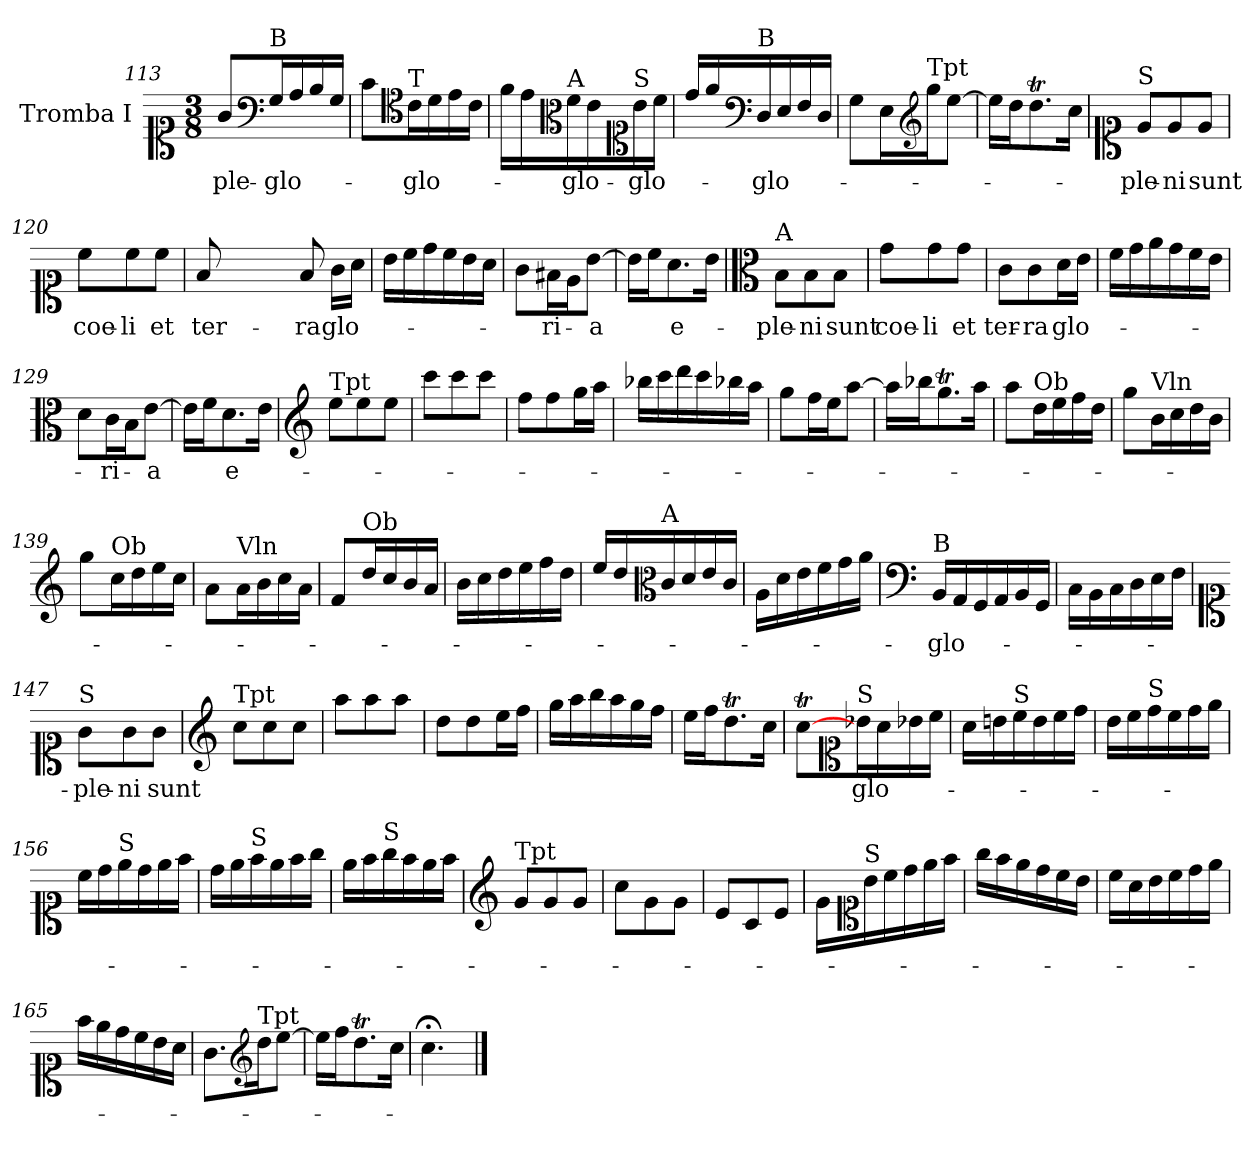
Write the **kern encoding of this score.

**kern	**text
*part1	*part1
*staff1	*staff1
*I"Tromba I	*
*I'Tr. I	*
*clefC1	*
*ITrd-1c-2	*
*k[f#c#]	*
*M3/8	*
=113	=113
8a/L	ple-
*clefF4	*
!LO:TX:a:t=B	!
16A/L	glo-
16B/	.
16c#/	.
16A/JJ	.
=114	=114
8d\L	.
*clefC4	*
!LO:TX:a:t=T	!
16d\L	glo-
16e\	.
16f#\	.
16d\JJ	.
=115	=115
16g\LL	.
16f#\	.
*clefC3	*
!LO:TX:a:t=A	!
16g\	glo-
16f#\	.
*clefC1	*
!LO:TX:a:t=S	!
16cc#\	glo-
16dd\JJ	.
=116	=116
16ee/LL	.
16ff#/	.
*clefF4	*
!LO:TX:a:t=B	!
16E/	glo-
16F#/	.
16G/	.
16E/JJ	.
=117	=117
8A\L	.
16F#\L	.
*clefG2	*
!LO:TX:a:t=Tpt	!
16aa\J	.
[8ff#\J	.
=118	=118
16ff#\LL]	.
16ee\J	.
8.eeT\	.
16dd\Jk	.
=119	=119
*clefC1	*
!LO:TX:a:t=S	!
8f#/L	ple-
8f#/	-ni
8f#/J	sunt
=120	=120
8dd\L	coe-
8dd\	-li
8dd\J	et
=121	=121
*^	*
8g	4.ryy	ter-
4.ryy	.	.
.	4.ryy	.
8g	.	-ra
16a\LL	.	glo-
16b\JJ	.	.
*v	*v	*
=122	=122
16cc#\LL	.
16dd\	.
16ee\	.
16dd\	.
16cc#\	.
16b\JJ	.
=123	=123
8a\L	.
16g#X\L	-ri-
16f#\J	.
[8cc#\J	-a
=124	=124
16cc#\LL]	.
16dd\J	.
8.b\	e-
16cc#\Jk	.
=125	=125
*clefC3	*
!LO:TX:a:t=A	!
8c#\L	ple-
8c#\	-ni
8c#\J	sunt
=126	=126
8a\L	coe-
8a\	-li
8a\J	et
=127	=127
8d\L	ter-
8d\	-ra
16e\L	glo-
16f#\JJ	.
=128	=128
16g\LL	.
16a\	.
16b\	.
16a\	.
16g\	.
16f#\JJ	.
=129	=129
8e\L	.
16d\L	-ri-
16c#\J	.
[8f#\J	-a
=130	=130
16f#\LL]	.
16g\J	.
8.e\	e-
16f#\Jk	.
=131	=131
*clefG2	*
!LO:TX:a:t=Tpt	!
8ff#\L	.
8ff#\	.
8ff#\J	.
=132	=132
8ddd\L	.
8ddd\	.
8ddd\J	.
=133	=133
8gg\L	.
8gg\	.
16aa\L	.
16bb\JJ	.
=134	=134
16cccn\LL	.
16ddd\	.
16eee\	.
16ddd\	.
16cccn\	.
16bb\JJ	.
=135	=135
8aa\L	.
16gg\L	.
16ff#\J	.
[8bb\J	.
=136	=136
16bb\LL]	.
16cccn\J	.
8.aaT\	.
16bb\Jk	.
=137	=137
8bb\L	.
!LO:TX:a:t=Ob	!
16ee\L	.
16ff#\	.
16gg\	.
16ee\JJ	.
=138	=138
8aa\L	.
!LO:TX:a:t=Vln	!
16cc#\L	.
16dd\	.
16ee\	.
16cc#\JJ	.
=139	=139
8aa\L	.
!LO:TX:a:t=Ob	!
16dd\L	.
16ee\	.
16ff#\	.
16dd\JJ	.
=140	=140
8b\L	.
!LO:TX:a:t=Vln	!
16b\L	.
16cc#\	.
16dd\	.
16b\JJ	.
=141	=141
8g/L	.
!LO:TX:a:t=Ob	!
16ee/L	.
16dd/	.
16cc#/	.
16b/JJ	.
=142	=142
16cc#\LL	.
16dd\	.
16ee\	.
16ff#\	.
16gg\	.
16ee\JJ	.
=143	=143
16ff#/LL	.
16ee/	.
*clefC3	*
!LO:TX:a:t=A	!
16d/	.
16e/	.
16f#/	.
16d/JJ	.
=144	=144
16B\LL	.
16e\	.
16f#\	.
16g\	.
16a\	.
16b\JJ	.
=145	=145
*clefF4	*
!LO:TX:a:t=B	!
16C#/LL	glo-
16BB/	.
16AA/	.
16BB/	.
16C#/	.
16AA/JJ	.
=146	=146
16D\LL	.
16C#\	.
16D\	.
16E\	.
16F#\	.
16G\JJ	.
=147	=147
*clefC1	*
!LO:TX:a:t=S	!
8a\L	ple-
8a\	-ni
8a\J	sunt
=148	=148
*clefG2	*
!LO:TX:a:t=Tpt	!
8dd\L	.
8dd\	.
8dd\J	.
=149	=149
8bb\L	.
8bb\	.
8bb\J	.
=150	=150
8ee\L	.
8ee\	.
16ff#\L	.
16gg\JJ	.
=151	=151
16aa\LL	.
16bb\	.
16ccc#\	.
16bb\	.
16aa\	.
16gg\JJ	.
=152	=152
16ff#\LL	.
16gg\J	.
8.eeT\	.
16dd\Jk	.
=153	=153
[8ddT\L	.
*clefC1	*
!LO:TX:a:t=S	!
16ccn\L	glo-
16b\	.
16ccn\	.
16dd\JJ	.
=154	=154
16b\LL	.
16cc#X\	.
!LO:TX:a:t=S	!
16dd\	.
16cc#\	.
16dd\	.
16ee\JJ	.
=155	=155
16cc#\LL	.
16dd\	.
!LO:TX:a:t=S	!
16ee\	.
16dd\	.
16ee\	.
16ff#\JJ	.
=156	=156
16dd\LL	.
16ee\	.
!LO:TX:a:t=S	!
16ff#\	.
16ee\	.
16ff#\	.
16gg\JJ	.
=157	=157
16ee\LL	.
16ff#\	.
!LO:TX:a:t=S	!
16gg\	.
16ff#\	.
16gg\	.
16aa\JJ	.
=158	=158
16ff#\LL	.
16gg\	.
!LO:TX:a:t=S	!
16aa\	.
16gg\	.
16ff#\	.
16gg\JJ	.
=159	=159
*clefG2	*
!LO:TX:a:t=Tpt	!
8a/L	.
8a/	.
8a/J	.
=160	=160
8dd\L	.
8a\	.
8a\J	.
=161	=161
8f#/L	.
8d/	.
8f#/J	.
=162	=162
16a\LL	.
*clefC1	*
!LO:TX:a:t=S	!
16cc#\	.
16dd\	.
16ee\	.
16ff#\	.
16gg\JJ	.
=163	=163
16aa\LL	.
16gg\	.
16ff#\	.
16ee\	.
16dd\	.
16cc#\JJ	.
=164	=164
16dd\LL	.
16b\	.
16cc#\	.
16dd\	.
16ee\	.
16ff#\JJ	.
=165	=165
16gg\LL	.
16ff#\	.
16ee\	.
16dd\	.
16cc#\	.
16b\JJ	.
=166	=166
8.a\L	.
*clefG2	*
!LO:TX:a:t=Tpt	!
16ee\K	.
[8ff#\J	.
=167	=167
16ff#\LL]	.
16gg\J	.
8.eeT\	.
16dd\Jk	.
=168	=168
4.dd;<	.
==	==
*-	*-
